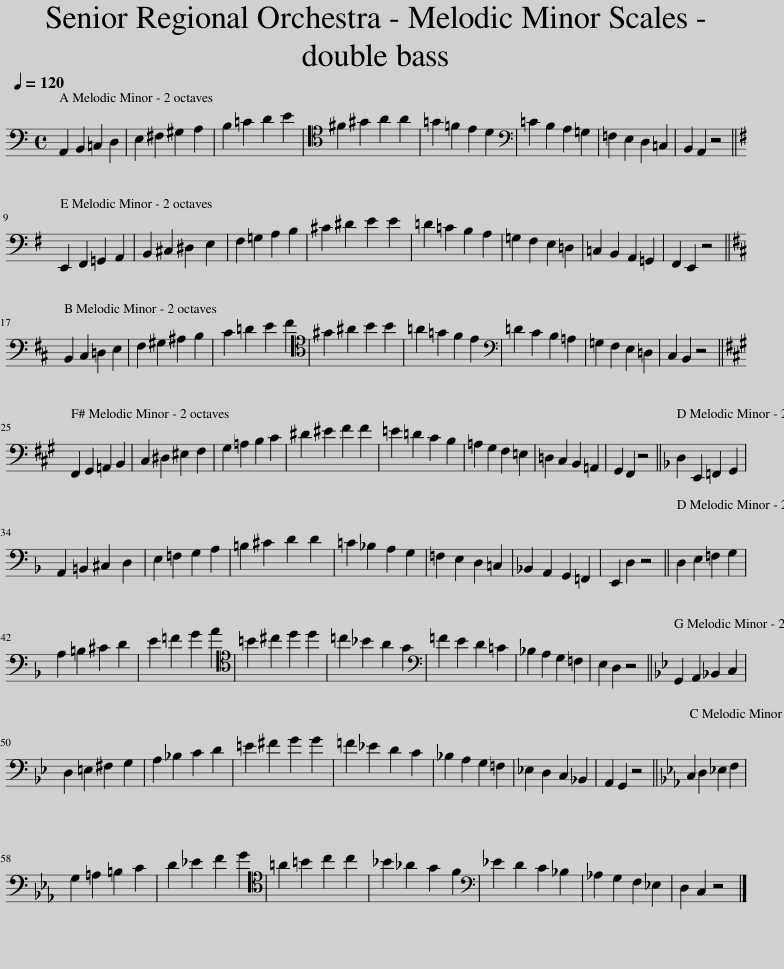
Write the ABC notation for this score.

X:1
L:1/8
Q:1/4=120
M:4/4
I:linebreak $
K:C
V:1 bass
V:1
 A,,2 B,,2 =C,2 D,2 | E,2 ^F,2 ^G,2 A,2 | B,2 =C2 D2 E2 |[K:tenor] ^F2 ^G2 A2 A2 | =G2 =F2 E2 D2 | %5
[K:bass] =C2 B,2 A,2 =G,2 | =F,2 E,2 D,2 =C,2 | B,,2 A,,2 z4 ||$[K:G] E,,2 F,,2 =G,,2 A,,2 | B,,2 ^C,2 ^D,2 E,2 | %10
 F,2 =G,2 A,2 B,2 | ^C2 ^D2 E2 E2 | =D2 =C2 B,2 A,2 | =G,2 F,2 E,2 =D,2 | =C,2 B,,2 A,,2 =G,,2 | %15
 F,,2 E,,2 z4 ||$[K:D] B,,2 C,2 =D,2 E,2 | F,2 ^G,2 ^A,2 B,2 | C2 =D2 E2 F2 |[K:tenor] ^G2 ^A2 B2 B2 | %20
 =A2 =G2 F2 E2 |[K:bass] =D2 C2 B,2 =A,2 | =G,2 F,2 E,2 =D,2 | C,2 B,,2 z4 ||$[K:A] F,,2 G,,2 =A,,2 B,,2 | %25
 C,2 ^D,2 ^E,2 F,2 | G,2 =A,2 B,2 C2 | ^D2 ^E2 F2 F2 | =E2 =D2 C2 B,2 | =A,2 G,2 F,2 =E,2 | %30
 =D,2 C,2 B,,2 =A,,2 | G,,2 F,,2 z4 ||[K:F] D,2 E,,2 =F,,2 G,,2 |$ A,,2 =B,,2 ^C,2 D,2 | E,2 =F,2 G,2 A,2 | %35
 =B,2 ^C2 D2 D2 | =C2 _B,2 A,2 G,2 | =F,2 E,2 D,2 =C,2 | _B,,2 A,,2 G,,2 =F,,2 | E,,2 D,2 z4 || %40
 D,2 E,2 =F,2 G,2 |$ A,2 =B,2 ^C2 D2 | E2 =F2 G2 A2 |[K:tenor] =B2 ^c2 d2 d2 | =c2 _B2 A2 G2 | %45
[K:bass] =F2 E2 D2 =C2 | _B,2 A,2 G,2 =F,2 | E,2 D,2 z4 ||[K:Bb] G,,2 A,,2 _B,,2 C,2 |$ D,2 =E,2 ^F,2 G,2 | %50
 A,2 _B,2 C2 D2 | =E2 ^F2 G2 G2 | =F2 _E2 D2 C2 | _B,2 A,2 G,2 =F,2 | _E,2 D,2 C,2 _B,,2 | %55
 A,,2 G,,2 z4 ||[K:Eb] C,2 D,2 _E,2 F,2 |$ G,2 =A,2 =B,2 C2 | D2 _E2 F2 G2 |[K:tenor] =A2 =B2 c2 c2 | %60
 _B2 _A2 G2 F2 |[K:bass] _E2 D2 C2 _B,2 | _A,2 G,2 F,2 _E,2 | D,2 C,2 z4 |] %64
